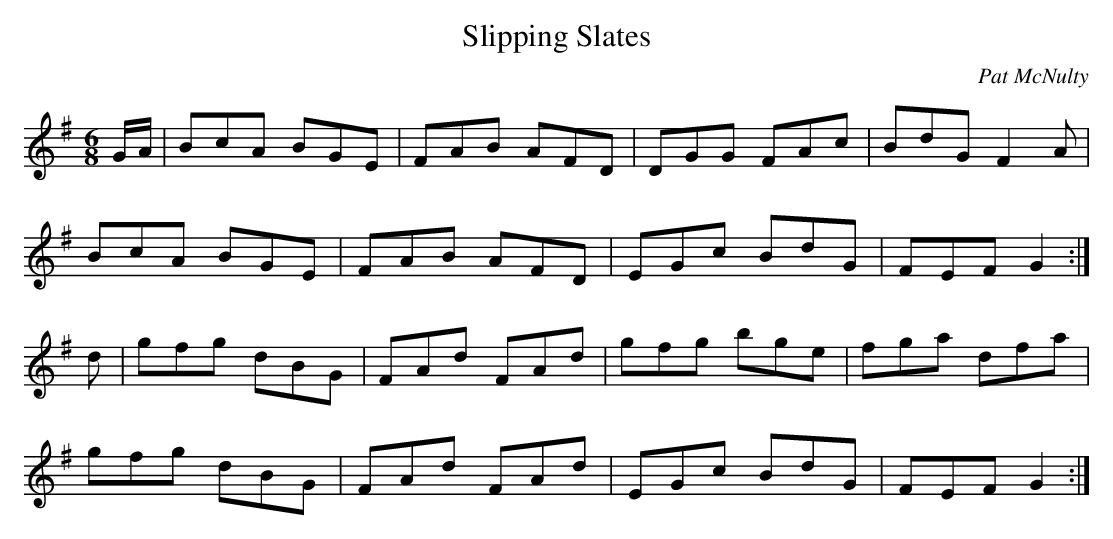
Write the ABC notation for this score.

X:1
T: Slipping Slates
C: Pat McNulty
L: 1/8
M: 6/8
K: G
G/A/ | BcA BGE | FAB AFD | DGG FAc | BdG F2 A |
BcA BGE | FAB AFD | EGc BdG | FEF G2 :|
d | gfg dBG | FAd FAd | gfg bge | fga dfa |
gfg dBG | FAd FAd | EGc BdG | FEF G2 :|
